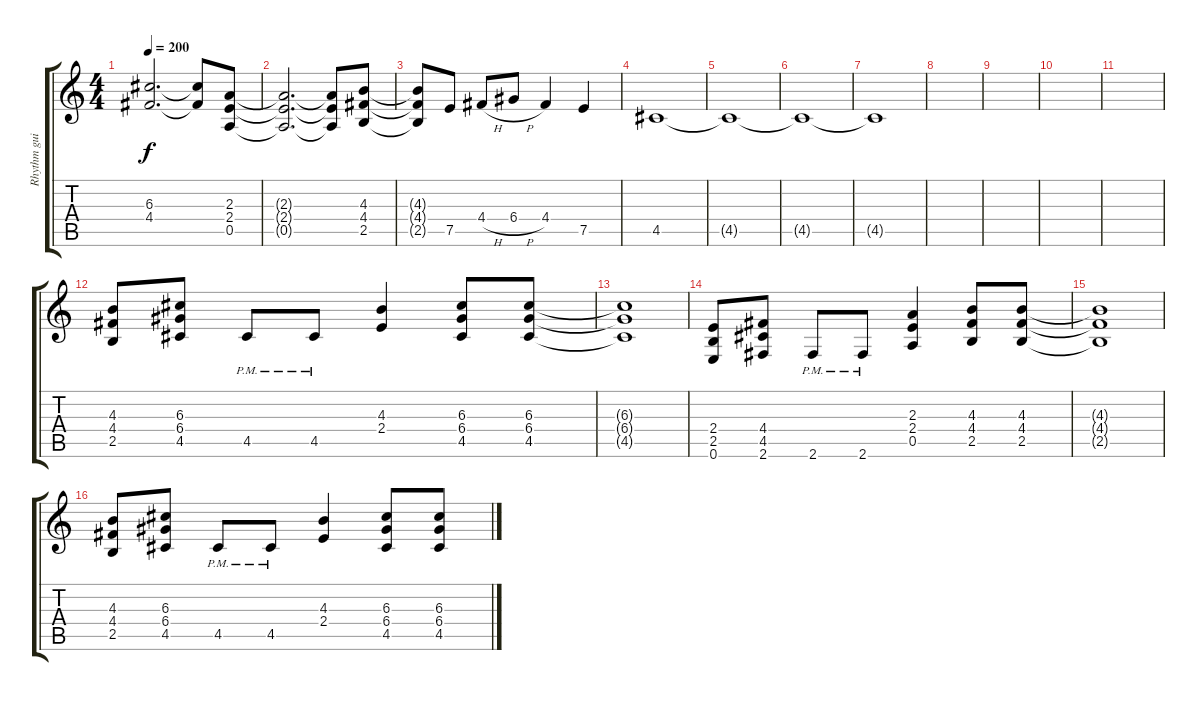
\track ("Rhythm guitar 1" "Rhythm gui") {instrument distortionguitar}
\staff {score tabs}
\tuning (E4 B3 G3 D3 A2 E2) {hide}
\ts (4 4)
\tempo 200
\clef g2
\ks c
(6.3{t} 4.4{t}).2{d dy f} (6.3{t} 4.4{t}).8 (2.3 2.4 0.5).8 |
(2.3{t} 2.4{t} 0.5{t}).2{d} (2.3{t} 2.4{t} 0.5{t}).8 (4.3 4.4 2.5).8 |
(4.3{t} 4.4{t} 2.5{t}).8 7.5.8 4.4{h}.8 6.4{h}.8 4.4.4 7.5.4 |
4.5.1 |
4.5{t}.1 |
4.5{t}.1 |
4.5{t}.1 |
|
|
|
|
(4.3 4.4 2.5).8 (6.3 6.4 4.5).8 4.5{pm}.8 4.5{pm}.8 (4.3 2.4).4 (6.3 6.4 4.5).8 (6.3 6.4 4.5).8 |
(6.3{t} 6.4{t} 4.5{t}).1 |
(2.4 2.5 0.6).8 (4.4 4.5 2.6).8 2.6{pm}.8 2.6{pm}.8 (2.3 2.4 0.5).4 (4.3 4.4 2.5).8 (4.3 4.4 2.5).8 |
(4.3{t} 4.4{t} 2.5{t}).1 |
(4.3 4.4 2.5).8 (6.3 6.4 4.5).8 4.5{pm}.8 4.5{pm}.8 (4.3 2.4).4 (6.3 6.4 4.5).8 (6.3 6.4 4.5).8
